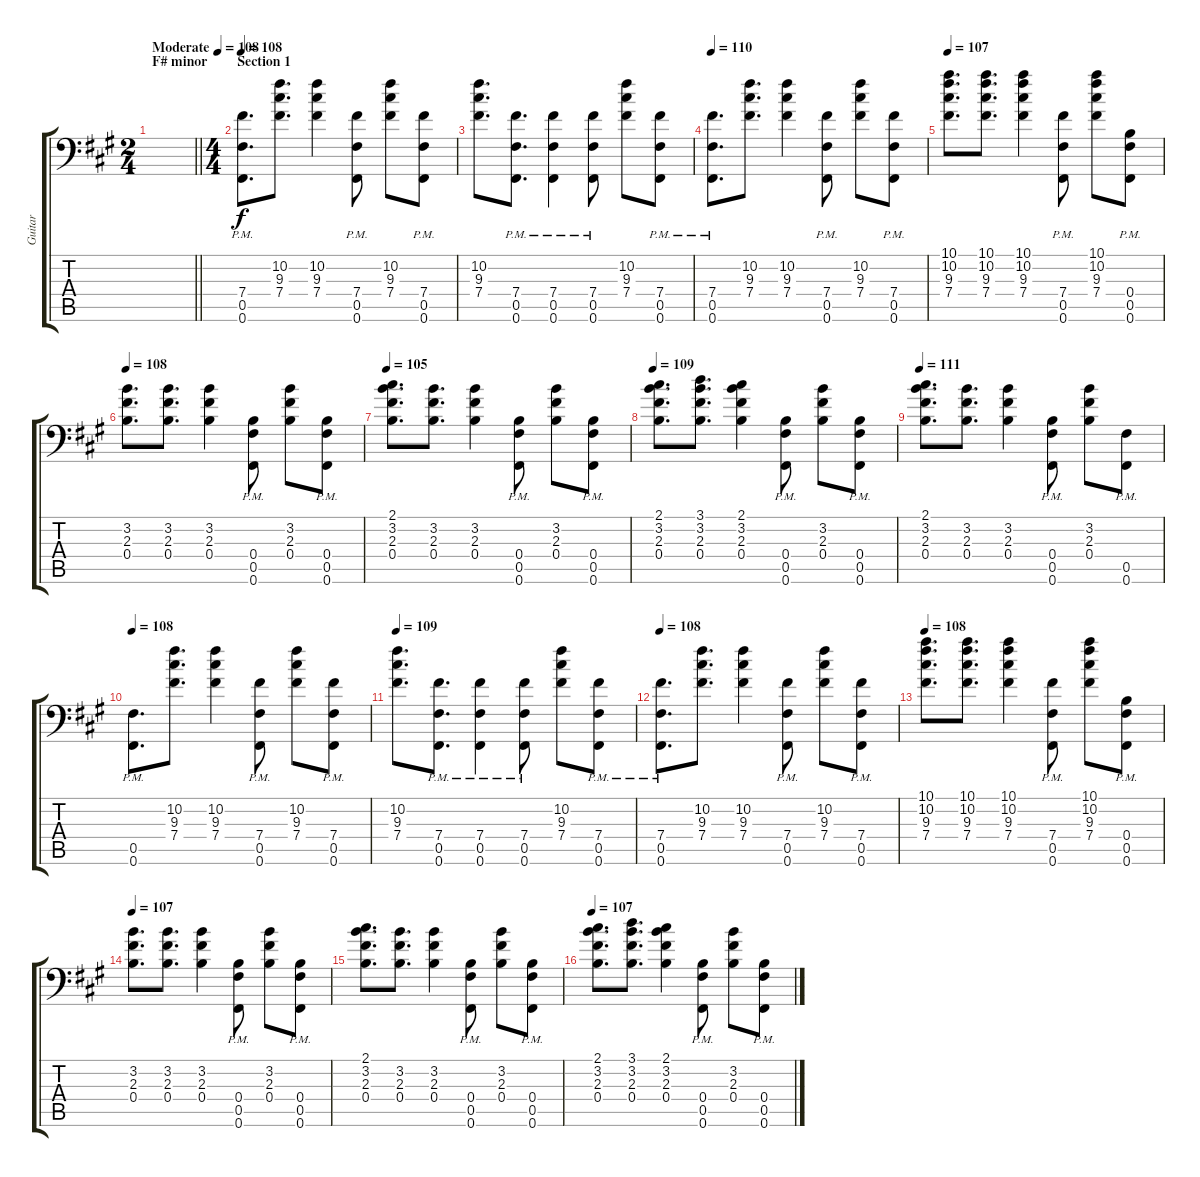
\track ("Guitar" "Guitar") {instrument overdrivenguitar}
\staff {score tabs}
\tuning (B3 Ab3 E3 B2 Gb2 Gb1) {hide}
\ts (2 4)
\section ("" "F# minor")
\tempo (108 "Moderate")
\clef f4
\barLineRight lightlight
\ks f#minor
|
\ts (4 4)
\section ("" "Section 1")
\tempo 108
(7.4{pm} 0.5{pm} 0.6{pm}).8{d volume 14} (10.2 9.3 7.4).8{d} (10.2 9.3 7.4).4 (7.4{pm} 0.5{pm} 0.6{pm}).8 (10.2 9.3 7.4).8 (7.4{pm} 0.5{pm} 0.6{pm}).8 |
(10.2 9.3 7.4).8{d} (7.4{pm} 0.5{pm} 0.6{pm}).8{d} (7.4{pm} 0.5{pm} 0.6{pm}).4 (7.4{pm} 0.5{pm} 0.6{pm}).8 (10.2 9.3 7.4).8 (7.4{pm} 0.5{pm} 0.6{pm}).8 |
\tempo 110
(7.4{pm} 0.5{pm} 0.6{pm}).8{d} (10.2 9.3 7.4).8{d} (10.2 9.3 7.4).4 (7.4{pm} 0.5{pm} 0.6{pm}).8 (10.2 9.3 7.4).8 (7.4{pm} 0.5{pm} 0.6{pm}).8 |
\tempo 107
(10.1 10.2 9.3 7.4).8{d} (10.1 10.2 9.3 7.4).8{d} (10.1 10.2 9.3 7.4).4 (7.4{pm} 0.5{pm} 0.6{pm}).8 (10.1 10.2 9.3 7.4).8 (0.4{pm} 0.5{pm} 0.6{pm}).8 |
\tempo 108
(3.2 2.3 0.4).8{d} (3.2 2.3 0.4).8{d} (3.2 2.3 0.4).4 (0.4{pm} 0.5{pm} 0.6{pm}).8 (3.2 2.3 0.4).8 (0.4{pm} 0.5{pm} 0.6{pm}).8 |
\tempo 105
(2.1 3.2 2.3 0.4).8{d} (3.2 2.3 0.4).8{d} (3.2 2.3 0.4).4 (0.4{pm} 0.5{pm} 0.6{pm}).8 (3.2 2.3 0.4).8 (0.4{pm} 0.5{pm} 0.6{pm}).8 |
\tempo 109
(2.1 3.2 2.3 0.4).8{d} (3.1 3.2 2.3 0.4).8{d} (2.1 3.2 2.3 0.4).4 (0.4{pm} 0.5{pm} 0.6{pm}).8 (3.2 2.3 0.4).8 (0.4{pm} 0.5{pm} 0.6{pm}).8 |
\tempo 111
(2.1 3.2 2.3 0.4).8{d} (3.2 2.3 0.4).8{d} (3.2 2.3 0.4).4 (0.4{pm} 0.5{pm} 0.6{pm}).8 (3.2 2.3 0.4).8 (0.5{pm} 0.6{pm}).8 |
\tempo 108
(0.5{pm} 0.6{pm}).8{d} (10.2 9.3 7.4).8{d} (10.2 9.3 7.4).4 (7.4{pm} 0.5{pm} 0.6{pm}).8 (10.2 9.3 7.4).8 (7.4{pm} 0.5{pm} 0.6{pm}).8 |
\tempo 109
(10.2 9.3 7.4).8{d} (7.4{pm} 0.5{pm} 0.6{pm}).8{d} (7.4{pm} 0.5{pm} 0.6{pm}).4 (7.4{pm} 0.5{pm} 0.6{pm}).8 (10.2 9.3 7.4).8 (7.4{pm} 0.5{pm} 0.6{pm}).8 |
\tempo 108
(7.4{pm} 0.5{pm} 0.6{pm}).8{d} (10.2 9.3 7.4).8{d} (10.2 9.3 7.4).4 (7.4{pm} 0.5{pm} 0.6{pm}).8 (10.2 9.3 7.4).8 (7.4{pm} 0.5{pm} 0.6{pm}).8 |
\tempo 108
(10.1 10.2 9.3 7.4).8{d} (10.1 10.2 9.3 7.4).8{d} (10.1 10.2 9.3 7.4).4 (7.4{pm} 0.5{pm} 0.6{pm}).8 (10.1 10.2 9.3 7.4).8 (0.4{pm} 0.5{pm} 0.6{pm}).8 |
\tempo 107
(3.2 2.3 0.4).8{d} (3.2 2.3 0.4).8{d} (3.2 2.3 0.4).4 (0.4{pm} 0.5{pm} 0.6{pm}).8 (3.2 2.3 0.4).8 (0.4{pm} 0.5{pm} 0.6{pm}).8 |
(2.1 3.2 2.3 0.4).8{d} (3.2 2.3 0.4).8{d} (3.2 2.3 0.4).4 (0.4{pm} 0.5{pm} 0.6{pm}).8 (3.2 2.3 0.4).8 (0.4{pm} 0.5{pm} 0.6{pm}).8 |
\tempo 107
(2.1 3.2 2.3 0.4).8{d} (3.1 3.2 2.3 0.4).8{d} (2.1 3.2 2.3 0.4).4 (0.4{pm} 0.5{pm} 0.6{pm}).8 (3.2 2.3 0.4).8 (0.4{pm} 0.5{pm} 0.6{pm}).8
